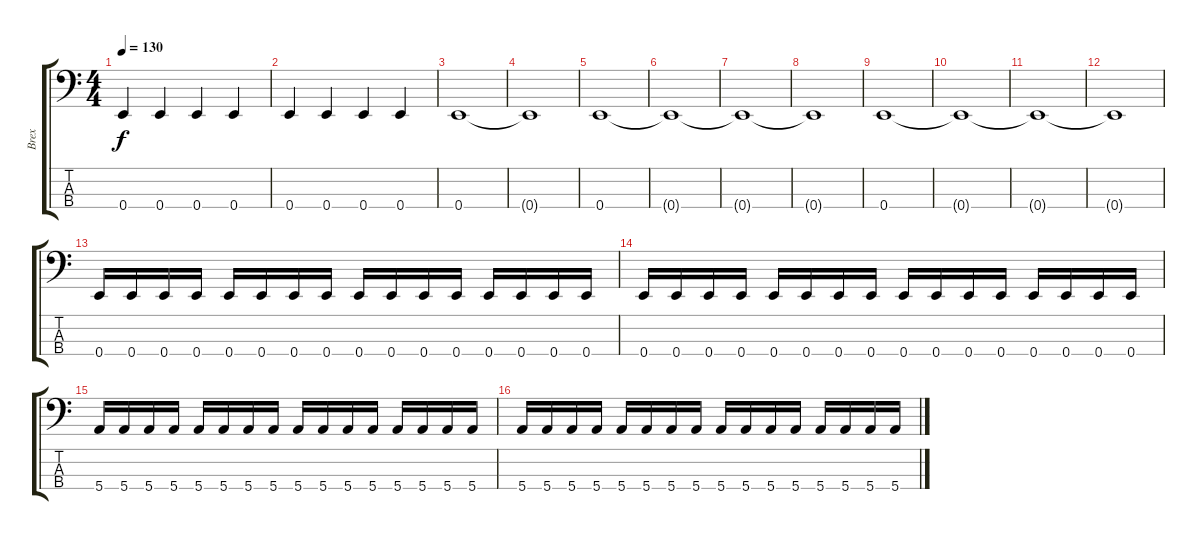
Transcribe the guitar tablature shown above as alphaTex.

\track ("Brex" "Brex") {instrument electricbassfinger}
\staff {score tabs}
\tuning (G2 D2 A1 E1) {hide}
\ts (4 4)
\tempo 130
\clef f4
\ks c
0.4.4{dy f} 0.4.4 0.4.4 0.4.4 |
0.4.4 0.4.4 0.4.4 0.4.4 |
0.4.1 |
0.4{t}.1 |
0.4.1 |
0.4{t}.1 |
0.4{t}.1 |
0.4{t}.1 |
0.4.1 |
0.4{t}.1 |
0.4{t}.1 |
0.4{t}.1 |
0.4.16{instrument electricbasspick} 0.4.16 0.4.16 0.4.16 0.4.16 0.4.16 0.4.16 0.4.16 0.4.16 0.4.16 0.4.16 0.4.16 0.4.16 0.4.16 0.4.16 0.4.16 |
0.4.16 0.4.16 0.4.16 0.4.16 0.4.16 0.4.16 0.4.16 0.4.16 0.4.16 0.4.16 0.4.16 0.4.16 0.4.16 0.4.16 0.4.16 0.4.16 |
5.4.16 5.4.16 5.4.16 5.4.16 5.4.16 5.4.16 5.4.16 5.4.16 5.4.16 5.4.16 5.4.16 5.4.16 5.4.16 5.4.16 5.4.16 5.4.16 |
5.4.16 5.4.16 5.4.16 5.4.16 5.4.16 5.4.16 5.4.16 5.4.16 5.4.16 5.4.16 5.4.16 5.4.16 5.4.16 5.4.16 5.4.16 5.4.16
